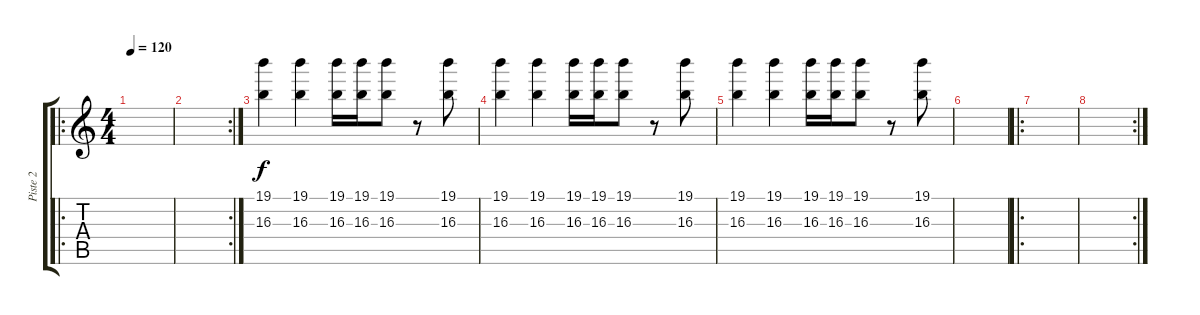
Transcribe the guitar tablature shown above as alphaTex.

\track ("Piste 2" "Piste 2") {instrument electricguitarclean}
\staff {score tabs}
\tuning (E4 B3 G3 D3 A2 E2) {hide}
\ro
\ts (4 4)
\tempo 120
\clef g2
\ks c
|
\rc 2
|
(19.1 16.3).4 (19.1 16.3).4 (19.1 16.3).16 (19.1 16.3).16 (19.1 16.3).8 r.8 (19.1 16.3).8 |
(19.1 16.3).4 (19.1 16.3).4 (19.1 16.3).16 (19.1 16.3).16 (19.1 16.3).8 r.8 (19.1 16.3).8 |
(19.1 16.3).4 (19.1 16.3).4 (19.1 16.3).16 (19.1 16.3).16 (19.1 16.3).8 r.8 (19.1 16.3).8 |
|
\ro
|
\rc 2
